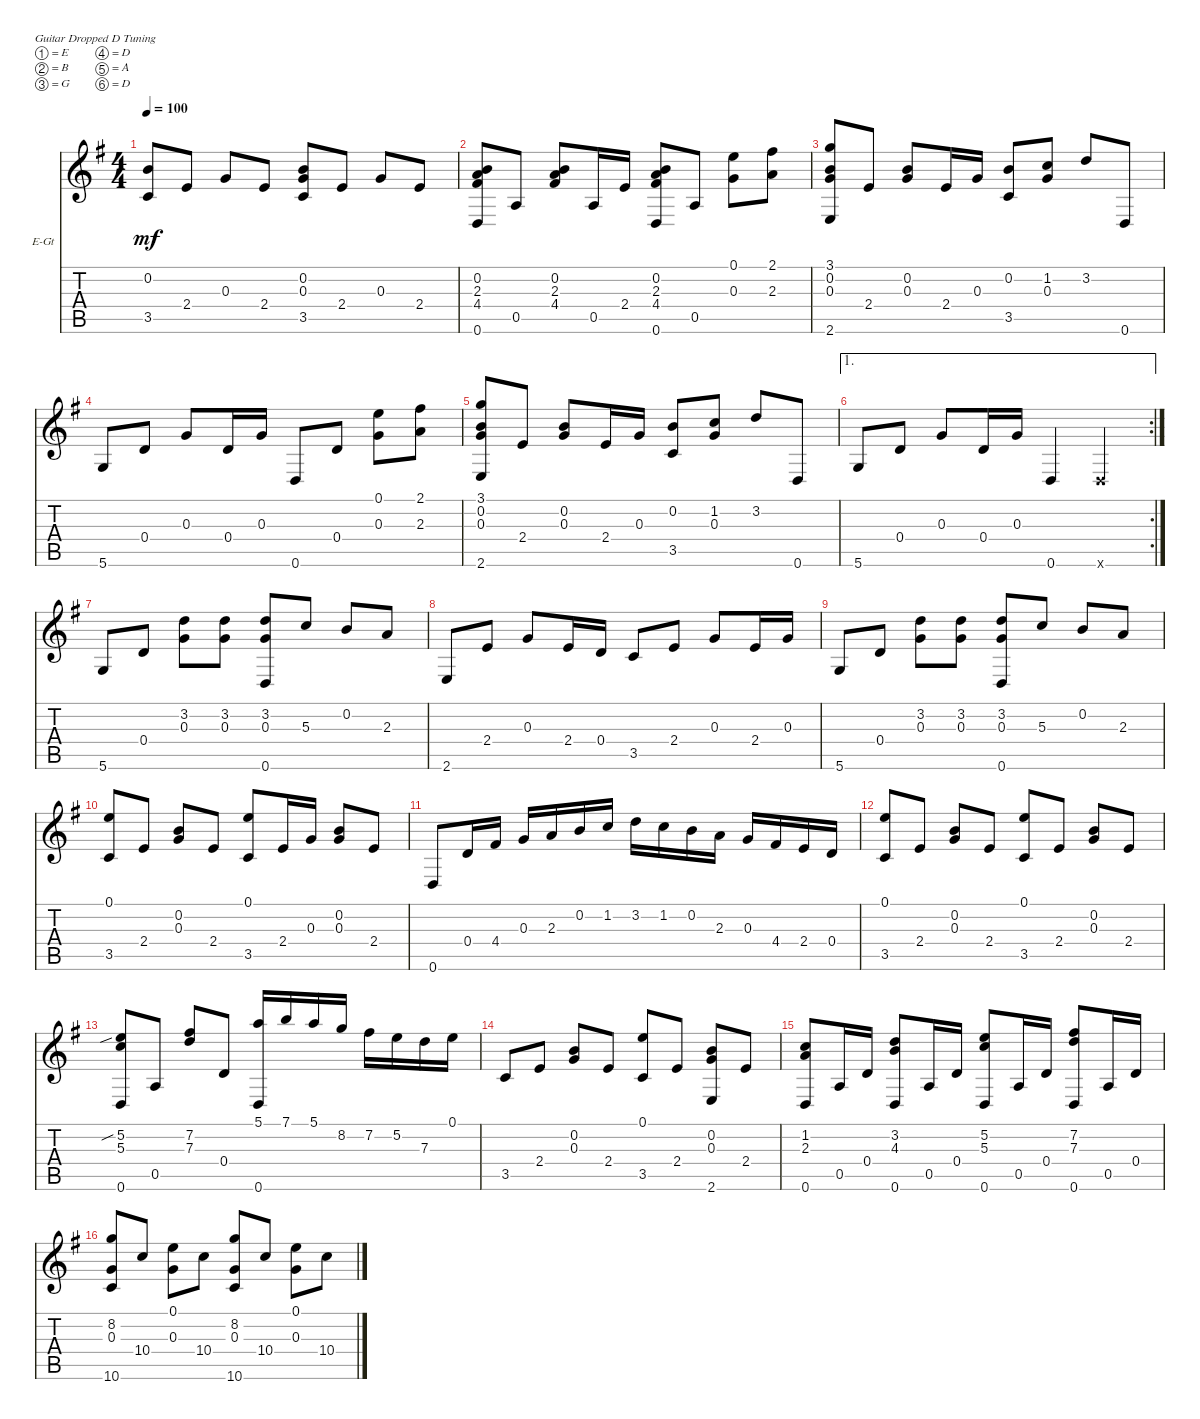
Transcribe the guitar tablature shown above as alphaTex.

\defaultSystemsLayout 4
\bracketExtendMode nobrackets
\firstSystemTrackNameOrientation horizontal
\otherSystemsTrackNameOrientation horizontal
\track ("Jazz Guitar" "E-Gt") {instrument electricguitarjazz}
\staff {score tabs}
\tuning (E4 B3 G3 D3 A2 D2)
\ts (4 4)
\tempo 100
\clef g2
\ks g
(3.5 0.2).8{dy mf} 2.4.8 0.3.8 2.4.8 (3.5 0.3 0.2).8 2.4.8 0.3.8 2.4.8 |
(2.3 4.4 0.2 0.6).8 0.5.8 (0.2 2.3 4.4).8 0.5.16 2.4.16 (0.2 2.3 4.4 0.6).8 0.5.8 (0.1 0.3).8 (2.3 2.1).8 |
(3.1 2.6 0.3 0.2).8 2.4.8 (0.3 0.2).8 2.4.16 0.3.16 (0.2 3.5).8 (1.2 0.3).8 3.2.8 0.6.8 |
5.6.8 0.4.8 0.3.8 0.4.16 0.3.16 0.6.8 0.4.8 (0.3 0.1).8 (2.1 2.3).8 |
(3.1 2.6 0.3 0.2).8 2.4.8 (0.3 0.2).8 2.4.16 0.3.16 (0.2 3.5).8 (1.2 0.3).8 3.2.8 0.6.8 |
\ae 1
\rc 2
5.6.8 0.4.8 0.3.8 0.4.16 0.3.16 0.6.4 0.6{x}.4 |
5.6.8 0.4.8 (3.2 0.3).8 (3.2 0.3).8 (3.2 0.3 0.6).8 5.3.8 0.2.8 2.3.8 |
2.6.8 2.4.8 0.3.8 2.4.16 0.4.16 3.5.8 2.4.8 0.3.8 2.4.16 0.3.16 |
5.6.8 0.4.8 (3.2 0.3).8 (0.3 3.2).8 (3.2 0.3 0.6).8 5.3.8 0.2.8 2.3.8 |
(3.5 0.1).8 2.4.8 (0.3 0.2).8 2.4.8 (3.5 0.1).8 2.4.16 0.3.16 (0.3 0.2).8 2.4.8 |
0.6.8 0.4.16 4.4.16 0.3.16 2.3.16 0.2.16 1.2.16 3.2.16 1.2.16 0.2.16 2.3.16 0.3.16 4.4.16 2.4.16 0.4.16 |
(3.5 0.1).8 2.4.8 (0.3 0.2).8 2.4.8 (0.1 3.5).8 2.4.8 (0.3 0.2).8 2.4.8 |
(5.2{sib} 5.3 0.6).8 0.5.8 (7.3 7.2).8 0.4.8 (0.6 5.1).16 7.1.16 5.1.16 8.2.16 7.2.16 5.2.16 7.3.16 0.1.16 |
3.5.8 2.4.8 (0.3 0.2).8 2.4.8 (3.5 0.1).8 2.4.8 (0.2 0.3 2.6).8 2.4.8 |
(2.3 1.2 0.6).8 0.5.16 0.4.16 (3.2 4.3 0.6).8 0.5.16 0.4.16 (5.2 5.3 0.6).8 0.5.16 0.4.16 (7.2 7.3 0.6).8 0.5.16 0.4.16 |
(8.2 10.6 0.3).8 10.4.8 (0.3 0.1).8 10.4.8 (8.2 10.6 0.3).8 10.4.8 (0.3 0.1).8 10.4.8
